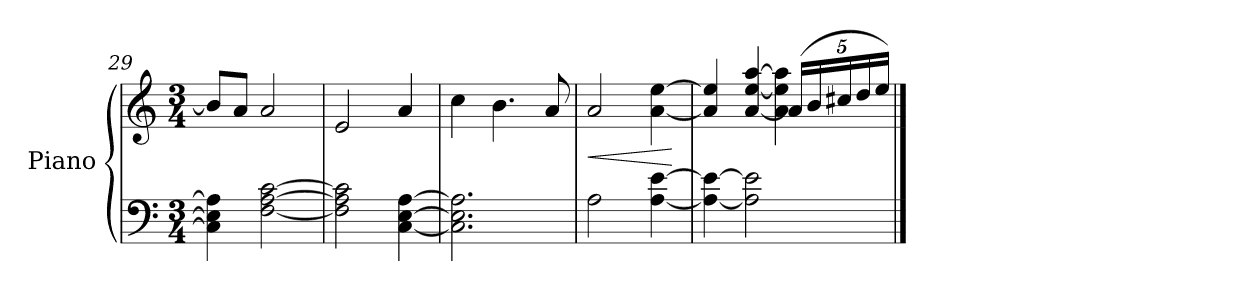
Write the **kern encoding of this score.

**kern	**kern	**dynam
*part1	*part1	*part1
*staff2	*staff1	*staff1/2
*I"Piano	*	*
*I'Pno.	*	*
*clefF4	*clefG2	*
*k[]	*k[]	*
*M3/4	*M3/4	*
=29	=29	=29
4C\] 4E\] 4A\]	8b/L]	.
.	8a/J	.
[2F\ [2A\ [2c\	2a/	.
=30	=30	=30
2F\] 2A\] 2c\]	2e/	.
[4C\ [4E\ [4A\	4a/	.
!!LO:LB:g=z
=31	=31	=31
2.C\] 2.E\] 2.A\]	4cc\	.
.	4.b\	.
.	8a/	.
=32	=32	=32
!	!	!LO:HP:b
2A\	2a/	<
[4A\ [4e\	[4a\ [4ee\	.
.	.	[
=33	=33	=33
*	*^	*
4A\_ 4e\_	4a/] 4ee/]	2ryy	.
2A\] 2e\]	[4a/ [4ee/ [4aa/	.	.
*	*Xbrackettup	*	*
.	(20a/LL]	4a\ 4ee\] 4aa\]	.
.	20b/	.	.
.	20cc#X/	.	.
.	20dd/	.	.
.	20ee/JJ)	.	.
*	*v	*v	*
==	==	==
*-	*-	*-
